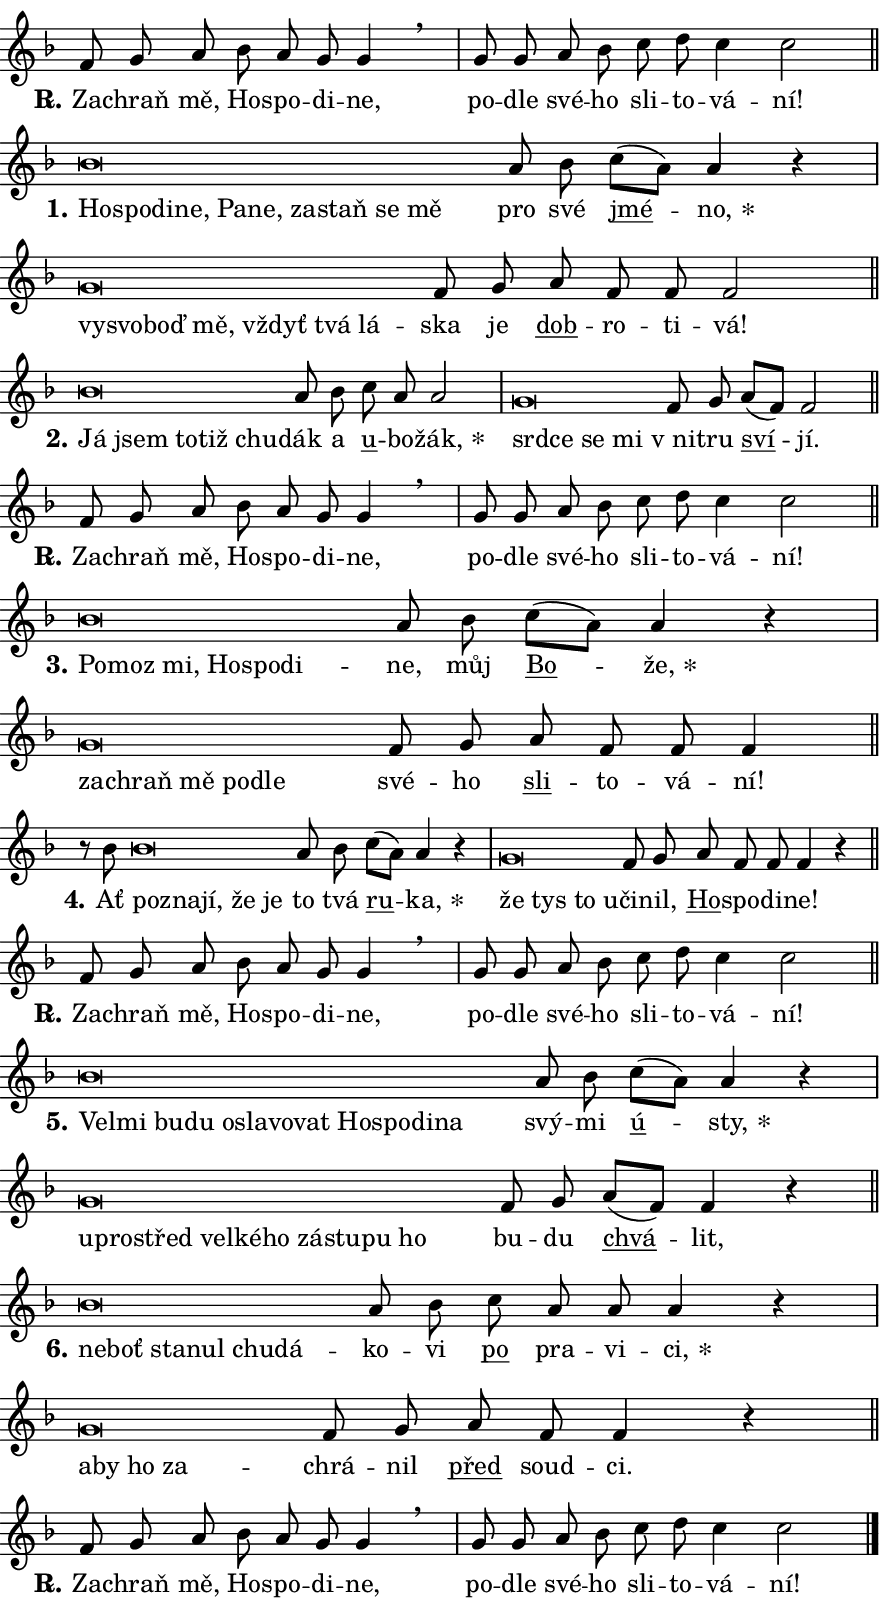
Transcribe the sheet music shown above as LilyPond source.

\version "2.24.0"
\header { tagline = "" }
\paper {
  indent = 0\cm
  top-margin = 0\cm
  right-margin = 0.13\cm % to fit lyric hyphens
  bottom-margin = 0\cm
  left-margin = 0\cm
  paper-width = 15\cm
  page-breaking = #ly:one-page-breaking
  system-system-spacing.basic-distance = #11
  score-system-spacing.basic-distance = #11
  ragged-last = ##f
}


%% Author: Thomas Morley
%% https://lists.gnu.org/archive/html/lilypond-user/2020-05/msg00002.html
#(define (line-position grob)
"Returns position of @var[grob} in current system:
   @code{'start}, if at first time-step
   @code{'end}, if at last time-step
   @code{'middle} otherwise
"
  (let* ((col (ly:item-get-column grob))
         (ln (ly:grob-object col 'left-neighbor))
         (rn (ly:grob-object col 'right-neighbor))
         (col-to-check-left (if (ly:grob? ln) ln col))
         (col-to-check-right (if (ly:grob? rn) rn col))
         (break-dir-left
           (and
             (ly:grob-property col-to-check-left 'non-musical #f)
             (ly:item-break-dir col-to-check-left)))
         (break-dir-right
           (and
             (ly:grob-property col-to-check-right 'non-musical #f)
             (ly:item-break-dir col-to-check-right))))
        (cond ((eqv? 1 break-dir-left) 'start)
              ((eqv? -1 break-dir-right) 'end)
              (else 'middle))))

#(define (tranparent-at-line-position vctor)
  (lambda (grob)
  "Relying on @code{line-position} select the relevant enry from @var{vctor}.
Used to determine transparency,"
    (case (line-position grob)
      ((end) (not (vector-ref vctor 0)))
      ((middle) (not (vector-ref vctor 1)))
      ((start) (not (vector-ref vctor 2))))))

noteHeadBreakVisibility =
#(define-music-function (break-visibility)(vector?)
"Makes @code{NoteHead}s transparent relying on @var{break-visibility}"
#{
  \override NoteHead.transparent =
    #(tranparent-at-line-position break-visibility)
#})

#(define delete-ledgers-for-transparent-note-heads
  (lambda (grob)
    "Reads whether a @code{NoteHead} is transparent.
If so this @code{NoteHead} is removed from @code{'note-heads} from
@var{grob}, which is supposed to be @code{LedgerLineSpanner}.
As a result ledgers are not printed for this @code{NoteHead}"
    (let* ((nhds-array (ly:grob-object grob 'note-heads))
           (nhds-list
             (if (ly:grob-array? nhds-array)
                 (ly:grob-array->list nhds-array)
                 '()))
           ;; Relies on the transparent-property being done before
           ;; Staff.LedgerLineSpanner.after-line-breaking is executed.
           ;; This is fragile ...
           (to-keep
             (remove
               (lambda (nhd)
                 (ly:grob-property nhd 'transparent #f))
               nhds-list)))
      ;; TODO find a better method to iterate over grob-arrays, similiar
      ;; to filter/remove etc for lists
      ;; For now rebuilt from scratch
      (set! (ly:grob-object grob 'note-heads)  '())
      (for-each
        (lambda (nhd)
          (ly:pointer-group-interface::add-grob grob 'note-heads nhd))
        to-keep))))

squashNotes = {
  \override NoteHead.X-extent = #'(-0.2 . 0.2)
  \override NoteHead.Y-extent = #'(-0.75 . 0)
  \override NoteHead.stencil =
    #(lambda (grob)
       (let ((pos (ly:grob-property grob 'staff-position)))
         (begin
           (if (< pos -7) (display "ERROR: Lower brevis then expected\n") (display ""))
           (if (<= pos -6) ly:text-interface::print ly:note-head::print))))
}
unSquashNotes = {
  \revert NoteHead.X-extent
  \revert NoteHead.Y-extent
  \revert NoteHead.stencil
}

hideNotes = \noteHeadBreakVisibility #begin-of-line-visible
unHideNotes = \noteHeadBreakVisibility #all-visible

% work-around for resetting accidentals
% https://lilypond.org/doc/v2.23/Documentation/notation/displaying-rhythms#unmetered-music
cadenzaMeasure = {
  \cadenzaOff
  \partial 1024 s1024
  \cadenzaOn
}

#(define-markup-command (accent layout props text) (markup?)
  "Underline accented syllable"
  (interpret-markup layout props
    #{\markup \override #'(offset . 4.3) \underline { #text }#}))

responsum = \markup \concat {
  "R" \hspace #-1.05 \path #0.1 #'((moveto 0 0.07) (lineto 0.9 0.8)) \hspace #0.05 "."
}

spaceSize = #0.6828661417322834 % exact space size for TeX Gyre Schola

\layout {
  \context {
    \Staff
    \remove "Time_signature_engraver"
    \override LedgerLineSpanner.after-line-breaking = #delete-ledgers-for-transparent-note-heads
  }
  \context {
    \Lyrics {
      \override LyricSpace.minimum-distance = \spaceSize
      \override LyricText.font-name = #"TeX Gyre Schola"
      \override LyricText.font-size = 1
      \override StanzaNumber.font-name = #"TeX Gyre Schola Bold"
      \override StanzaNumber.font-size = 1
    }
  }
  \context {
    \Score 
    \override NoteHead.text =
      #(lambda (grob) 
        (let ((pos (ly:grob-property grob 'staff-position)))
          #{\markup {
            \combine
              \halign #-0.55 \raise #(if (= pos -6) 0 0.5) \override #'(thickness . 2) \draw-line #'(3.2 . 0)
              \musicglyph "noteheads.sM1"
          }#}))
  }
}

% magnetic-lyrics.ily
%
%   written by
%     Jean Abou Samra <jean@abou-samra.fr>
%     Werner Lemberg <wl@gnu.org>
%
%   adapted by
%     Jiri Hon <jiri.hon@gmail.com>
%
% Version 2022-Apr-15

% https://www.mail-archive.com/lilypond-user@gnu.org/msg149350.html

#(define (Left_hyphen_pointer_engraver context)
   "Collect syllable-hyphen-syllable occurrences in lyrics and store
them in properties.  This engraver only looks to the left.  For
example, if the lyrics input is @code{foo -- bar}, it does the
following.

@itemize @bullet
@item
Set the @code{text} property of the @code{LyricHyphen} grob between
@q{foo} and @q{bar} to @code{foo}.

@item
Set the @code{left-hyphen} property of the @code{LyricText} grob with
text @q{foo} to the @code{LyricHyphen} grob between @q{foo} and
@q{bar}.
@end itemize

Use this auxiliary engraver in combination with the
@code{lyric-@/text::@/apply-@/magnetic-@/offset!} hook."
   (let ((hyphen #f)
         (text #f))
     (make-engraver
      (acknowledgers
       ((lyric-syllable-interface engraver grob source-engraver)
        (set! text grob)))
      (end-acknowledgers
       ((lyric-hyphen-interface engraver grob source-engraver)
        ;(when (not (grob::has-interface grob 'lyric-space-interface))
          (set! hyphen grob)));)
      ((stop-translation-timestep engraver)
       (when (and text hyphen)
         (ly:grob-set-object! text 'left-hyphen hyphen))
       (set! text #f)
       (set! hyphen #f)))))

#(define (lyric-text::apply-magnetic-offset! grob)
   "If the space between two syllables is less than the value in
property @code{LyricText@/.details@/.squash-threshold}, move the right
syllable to the left so that it gets concatenated with the left
syllable.

Use this function as a hook for
@code{LyricText@/.after-@/line-@/breaking} if the
@code{Left_@/hyphen_@/pointer_@/engraver} is active."
   (let ((hyphen (ly:grob-object grob 'left-hyphen #f)))
     (when hyphen
       (let ((left-text (ly:spanner-bound hyphen LEFT)))
         (when (grob::has-interface left-text 'lyric-syllable-interface)
           (let* ((common (ly:grob-common-refpoint grob left-text X))
                  (this-x-ext (ly:grob-extent grob common X))
                  (left-x-ext
                   (begin
                     ;; Trigger magnetism for left-text.
                     (ly:grob-property left-text 'after-line-breaking)
                     (ly:grob-extent left-text common X)))
                  ;; `delta` is the gap width between two syllables.
                  (delta (- (interval-start this-x-ext)
                            (interval-end left-x-ext)))
                  (details (ly:grob-property grob 'details))
                  (threshold (assoc-get 'squash-threshold details 0.2)))
             (when (< delta threshold)
               (let* (;; We have to manipulate the input text so that
                      ;; ligatures crossing syllable boundaries are not
                      ;; disabled.  For languages based on the Latin
                      ;; script this is essentially a beautification.
                      ;; However, for non-Western scripts it can be a
                      ;; necessity.
                      (lt (ly:grob-property left-text 'text))
                      (rt (ly:grob-property grob 'text))
                      (is-space (grob::has-interface hyphen 'lyric-space-interface))
                      (space (if is-space " " ""))
                      (extra-delta (if is-space spaceSize 0))
                      ;; Append new syllable.
                      (ltrt-space (if (and (string? lt) (string? rt))
                                (string-append lt space rt)
                                (make-concat-markup (list lt space rt))))
                      ;; Right-align `ltrt` to the right side.
                      (ltrt-space-markup (grob-interpret-markup
                               grob
                               (make-translate-markup
                                (cons (interval-length this-x-ext) 0)
                                (make-right-align-markup ltrt-space)))))
                 (begin
                   ;; Don't print `left-text`.
                   (ly:grob-set-property! left-text 'stencil #f)
                   ;; Set text and stencil (which holds all collected
                   ;; syllables so far) and shift it to the left.
                   (ly:grob-set-property! grob 'text ltrt-space)
                   (ly:grob-set-property! grob 'stencil ltrt-space-markup)
                   (ly:grob-translate-axis! grob (- (- delta extra-delta)) X))))))))))


#(define (lyric-hyphen::displace-bounds-first grob)
   ;; Make very sure this callback isn't triggered too early.
   (let ((left (ly:spanner-bound grob LEFT))
         (right (ly:spanner-bound grob RIGHT)))
     (ly:grob-property left 'after-line-breaking)
     (ly:grob-property right 'after-line-breaking)
     (ly:lyric-hyphen::print grob)))

squashThreshold = #0.4

\layout {
  \context {
    \Lyrics
    \consists #Left_hyphen_pointer_engraver
    \override LyricText.after-line-breaking =
      #lyric-text::apply-magnetic-offset!
    \override LyricHyphen.stencil = #lyric-hyphen::displace-bounds-first
    \override LyricText.details.squash-threshold = \squashThreshold
    \override LyricHyphen.minimum-distance = 0
    \override LyricHyphen.minimum-length = \squashThreshold
  }
}

squashText = \override LyricText.details.squash-threshold = 9999
unSquashText = \override LyricText.details.squash-threshold = \squashThreshold

leftText = \override LyricText.self-alignment-X = #LEFT
unLeftText = \revert LyricText.self-alignment-X

starOffset = #(lambda (grob) 
                (let ((x_offset (ly:self-alignment-interface::aligned-on-x-parent grob)))
                  (if (= x_offset 0) 0 (+ x_offset 1.2))))

star = #(define-music-function (syllable)(string?)
"Append star separator at the end of a syllable"
#{
  \once \override LyricText.X-offset = #starOffset
  \lyricmode { \markup {
    #syllable
    \override #'((font-name . "TeX Gyre Schola Bold")) \hspace #0.2 \lower #0.65 \larger "*"
  } }
#})

starAccent = #(define-music-function (syllable)(string?)
"Append star separator at the end of a syllable and make accent"
#{
  \once \override LyricText.X-offset = #starOffset
  \lyricmode { \markup {
    \accent #syllable
    \override #'((font-name . "TeX Gyre Schola Bold")) \hspace #0.2 \lower #0.65 \larger "*"
  } }
#})

breath = #(define-music-function (syllable)(string?)
"Append breathing indicator at the end of a syllable"
#{
  \lyricmode { \markup { #syllable "+" } }
#})

optionalBreath = #(define-music-function (syllable)(string?)
"Append optional breathing indicator at the end of a syllable"
#{
  \lyricmode { \markup { #syllable "(+)" } }
#})


\score {
    <<
        \new Voice = "melody" { \cadenzaOn \key f \major \relative { f'8 g a bes a g g4 \breathe \cadenzaMeasure \bar "|" g8 g \bar "" a bes \bar "" c d c4 c2 \cadenzaMeasure \bar "||" \break } }
        \new Lyrics \lyricsto "melody" { \lyricmode { \set stanza = \responsum
Za -- chraň mě, Ho -- spo -- di -- ne, po -- dle své -- ho sli -- to -- vá -- ní! } }
    >>
    \layout {}
}

\score {
    <<
        \new Voice = "melody" { \cadenzaOn \key f \major \relative { \squashNotes bes'\breve*1/16 \hideNotes \breve*1/16 \bar "" \breve*1/16 \bar "" \breve*1/16 \bar "" \breve*1/16 \bar "" \breve*1/16 \bar "" \breve*1/16 \bar "" \breve*1/16 \bar "" \breve*1/16 \breve*1/16 \bar "" \unHideNotes \unSquashNotes a8 bes \bar "" c[( a)] a4 r \cadenzaMeasure \bar "|" \squashNotes g\breve*1/16 \hideNotes \breve*1/16 \bar "" \breve*1/16 \bar "" \breve*1/16 \bar "" \breve*1/16 \bar "" \breve*1/16 \breve*1/16 \bar "" \unHideNotes \unSquashNotes f8 g \bar "" a f f f2 \cadenzaMeasure \bar "||" \break } }
        \new Lyrics \lyricsto "melody" { \lyricmode { \set stanza = "1."
\leftText Ho -- \squashText spo -- di -- ne, Pa -- ne, za -- staň se mě \unLeftText \unSquashText pro své \markup \accent jmé -- \star no, \leftText vy -- \squashText svo -- boď mě, vždyť tvá lá -- \unLeftText \unSquashText ska je \markup \accent dob -- ro -- ti -- vá! } }
    >>
    \layout {}
}

\score {
    <<
        \new Voice = "melody" { \cadenzaOn \key f \major \relative { \squashNotes bes'\breve*1/16 \hideNotes \breve*1/16 \bar "" \breve*1/16 \bar "" \breve*1/16 \breve*1/16 \bar "" \unHideNotes \unSquashNotes a8 bes \bar "" c a a2 \cadenzaMeasure \bar "|" \squashNotes g\breve*1/16 \hideNotes \breve*1/16 \bar "" \breve*1/16 \breve*1/16 \bar "" \unHideNotes \unSquashNotes f8 g \bar "" a[( f)] f2 \cadenzaMeasure \bar "||" \break } }
        \new Lyrics \lyricsto "melody" { \lyricmode { \set stanza = "2."
\leftText Já \squashText jsem to -- tiž chu -- \unLeftText \unSquashText dák a \markup \accent u -- bo -- \star žák, \leftText srd -- \squashText ce se mi \unLeftText \unSquashText "v ni" -- tru \markup \accent sví -- jí. } }
    >>
    \layout {}
}

\score {
    <<
        \new Voice = "melody" { \cadenzaOn \key f \major \relative { f'8 g a bes a g g4 \breathe \cadenzaMeasure \bar "|" g8 g \bar "" a bes \bar "" c d c4 c2 \cadenzaMeasure \bar "||" \break } }
        \new Lyrics \lyricsto "melody" { \lyricmode { \set stanza = \responsum
Za -- chraň mě, Ho -- spo -- di -- ne, po -- dle své -- ho sli -- to -- vá -- ní! } }
    >>
    \layout {}
}

\score {
    <<
        \new Voice = "melody" { \cadenzaOn \key f \major \relative { \squashNotes bes'\breve*1/16 \hideNotes \breve*1/16 \bar "" \breve*1/16 \bar "" \breve*1/16 \bar "" \breve*1/16 \breve*1/16 \bar "" \unHideNotes \unSquashNotes a8 bes \bar "" c[( a)] a4 r \cadenzaMeasure \bar "|" \squashNotes g\breve*1/16 \hideNotes \breve*1/16 \bar "" \breve*1/16 \bar "" \breve*1/16 \breve*1/16 \bar "" \unHideNotes \unSquashNotes f8 g \bar "" a f f f4 \cadenzaMeasure \bar "||" \break } }
        \new Lyrics \lyricsto "melody" { \lyricmode { \set stanza = "3."
\leftText Po -- \squashText moz mi, Ho -- spo -- di -- \unLeftText \unSquashText ne, můj \markup \accent Bo -- \star že, \leftText za -- \squashText chraň mě po -- dle \unLeftText \unSquashText své -- ho \markup \accent sli -- to -- vá -- ní! } }
    >>
    \layout {}
}

\score {
    <<
        \new Voice = "melody" { \cadenzaOn \key f \major \relative { r8 bes'8 \squashNotes bes\breve*1/16 \hideNotes \breve*1/16 \bar "" \breve*1/16 \bar "" \breve*1/16 \breve*1/16 \bar "" \unHideNotes \unSquashNotes a8 bes \bar "" c[( a)] a4 r \cadenzaMeasure \bar "|" \squashNotes g\breve*1/16 \hideNotes \breve*1/16 \bar "" \breve*1/16 \breve*1/16 \bar "" \unHideNotes \unSquashNotes f8 g \bar "" a f f f4 r \cadenzaMeasure \bar "||" \break } }
        \new Lyrics \lyricsto "melody" { \lyricmode { \set stanza = "4."
Ať \leftText po -- \squashText zna -- jí, že je \unLeftText \unSquashText to tvá \markup \accent ru -- \star ka, \leftText že \squashText tys to u -- \unLeftText \unSquashText či -- nil, \markup \accent Ho -- spo -- di -- ne! } }
    >>
    \layout {}
}

\score {
    <<
        \new Voice = "melody" { \cadenzaOn \key f \major \relative { f'8 g a bes a g g4 \breathe \cadenzaMeasure \bar "|" g8 g \bar "" a bes \bar "" c d c4 c2 \cadenzaMeasure \bar "||" \break } }
        \new Lyrics \lyricsto "melody" { \lyricmode { \set stanza = \responsum
Za -- chraň mě, Ho -- spo -- di -- ne, po -- dle své -- ho sli -- to -- vá -- ní! } }
    >>
    \layout {}
}

\score {
    <<
        \new Voice = "melody" { \cadenzaOn \key f \major \relative { \squashNotes bes'\breve*1/16 \hideNotes \breve*1/16 \bar "" \breve*1/16 \bar "" \breve*1/16 \bar "" \breve*1/16 \bar "" \breve*1/16 \bar "" \breve*1/16 \bar "" \breve*1/16 \bar "" \breve*1/16 \bar "" \breve*1/16 \bar "" \breve*1/16 \breve*1/16 \bar "" \unHideNotes \unSquashNotes a8 bes \bar "" c[( a)] a4 r \cadenzaMeasure \bar "|" \squashNotes g\breve*1/16 \hideNotes \breve*1/16 \bar "" \breve*1/16 \bar "" \breve*1/16 \bar "" \breve*1/16 \bar "" \breve*1/16 \bar "" \breve*1/16 \bar "" \breve*1/16 \bar "" \breve*1/16 \breve*1/16 \bar "" \unHideNotes \unSquashNotes f8 g \bar "" a[( f)] f4 r \cadenzaMeasure \bar "||" \break } }
        \new Lyrics \lyricsto "melody" { \lyricmode { \set stanza = "5."
\leftText Vel -- \squashText mi bu -- du o -- sla -- vo -- vat Ho -- spo -- di -- na \unLeftText \unSquashText svý -- mi \markup \accent ú -- \star sty, \leftText u -- \squashText pro -- střed vel -- ké -- ho zá -- stu -- pu ho \unLeftText \unSquashText bu -- du \markup \accent chvá -- lit, } }
    >>
    \layout {}
}

\score {
    <<
        \new Voice = "melody" { \cadenzaOn \key f \major \relative { \squashNotes bes'\breve*1/16 \hideNotes \breve*1/16 \bar "" \breve*1/16 \bar "" \breve*1/16 \bar "" \breve*1/16 \breve*1/16 \bar "" \unHideNotes \unSquashNotes a8 bes \bar "" c a a a4 r \cadenzaMeasure \bar "|" \squashNotes g\breve*1/16 \hideNotes \breve*1/16 \bar "" \breve*1/16 \breve*1/16 \bar "" \unHideNotes \unSquashNotes f8 g \bar "" a f f4 r \cadenzaMeasure \bar "||" \break } }
        \new Lyrics \lyricsto "melody" { \lyricmode { \set stanza = "6."
\leftText ne -- \squashText boť sta -- nul chu -- dá -- \unLeftText \unSquashText ko -- vi \markup \accent po pra -- vi -- \star ci, \leftText a -- \squashText by ho za -- \unLeftText \unSquashText chrá -- nil \markup \accent před soud -- ci. } }
    >>
    \layout {}
}

\score {
    <<
        \new Voice = "melody" { \cadenzaOn \key f \major \relative { f'8 g a bes a g g4 \breathe \cadenzaMeasure \bar "|" g8 g \bar "" a bes \bar "" c d c4 c2 \cadenzaMeasure \bar "||" \break } \bar "|." }
        \new Lyrics \lyricsto "melody" { \lyricmode { \set stanza = \responsum
Za -- chraň mě, Ho -- spo -- di -- ne, po -- dle své -- ho sli -- to -- vá -- ní! } }
    >>
    \layout {}
}
